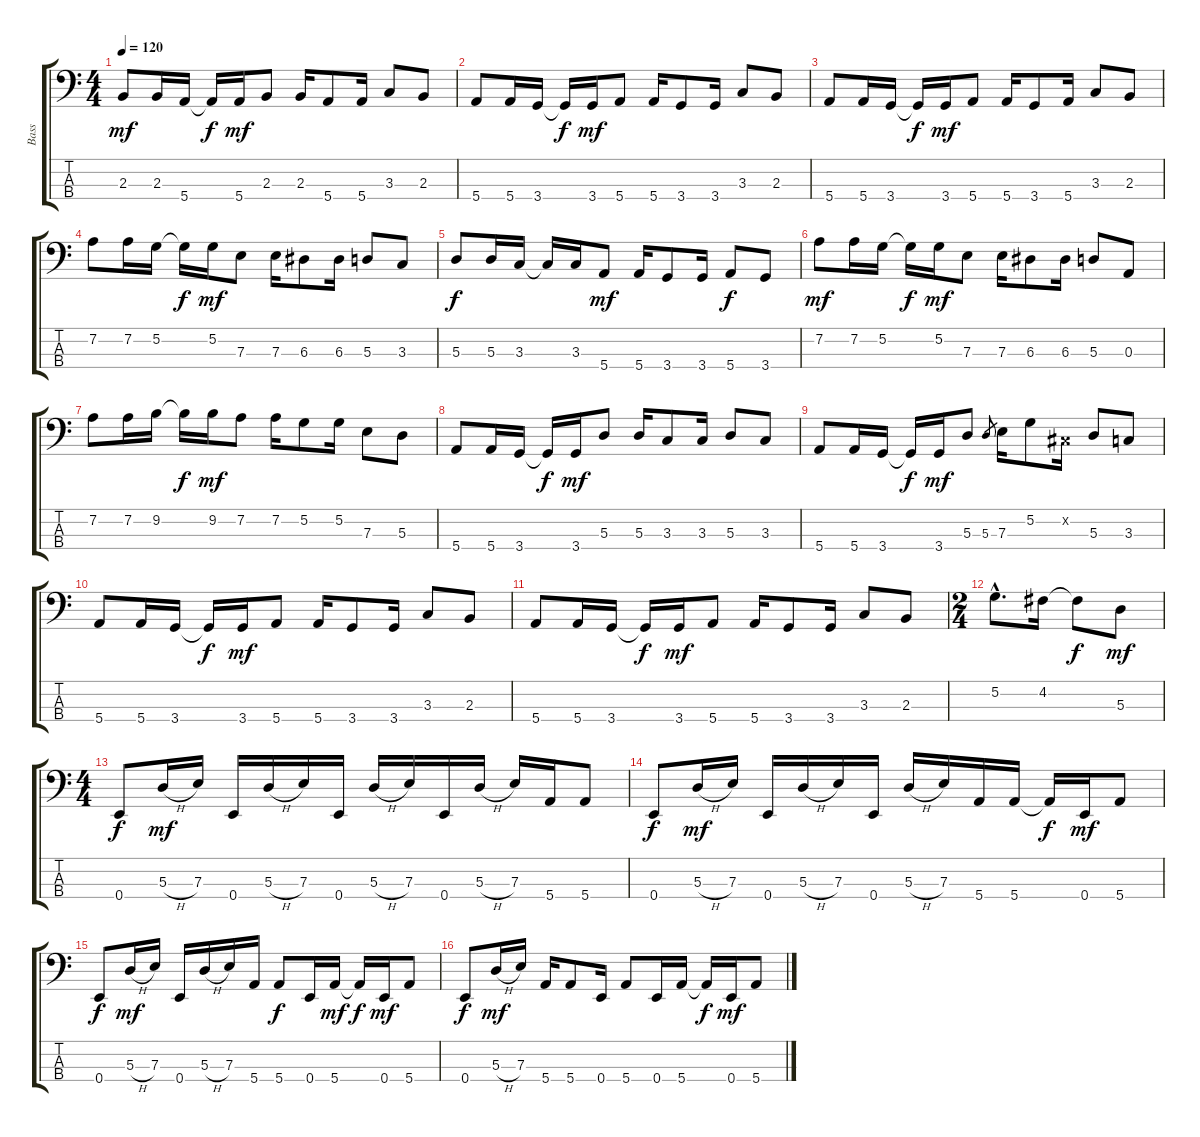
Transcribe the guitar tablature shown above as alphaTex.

\track ("Bass" "Bass") {instrument electricbassfinger}
\staff {score tabs}
\tuning (G2 D2 A1 E1) {hide}
\ts (4 4)
\tempo 120
\clef f4
\ks c
2.3.8{dy mf} 2.3.16 5.4.16 5.4{t}.16{dy f} 5.4.16{dy mf} 2.3.8 2.3.16 5.4.8 5.4.16 3.3.8 2.3.8 |
5.4.8 5.4.16 3.4.16 3.4{t}.16{dy f} 3.4.16{dy mf} 5.4.8 5.4.16 3.4.8 3.4.16 3.3.8 2.3.8 |
5.4.8 5.4.16 3.4.16 3.4{t}.16{dy f} 3.4.16{dy mf} 5.4.8 5.4.16 3.4.8 5.4.16 3.3.8 2.3.8 |
7.2.8 7.2.16 5.2.16 5.2{t}.16{dy f} 5.2.16{dy mf} 7.3.8 7.3.16 6.3.8 6.3.16 5.3.8 3.3.8 |
5.3.8{dy f} 5.3.16 3.3.16 3.3{t}.16 3.3.16 5.4.8{dy mf} 5.4.16 3.4.8 3.4.16 5.4.8{dy f} 3.4.8 |
7.2.8{dy mf} 7.2.16 5.2.16 5.2{t}.16{dy f} 5.2.16{dy mf} 7.3.8 7.3.16 6.3.8 6.3.16 5.3.8 0.3.8 |
7.2.8 7.2.16 9.2.16 9.2{t}.16{dy f} 9.2.16{dy mf} 7.2.8 7.2.16 5.2.8 5.2.16 7.3.8 5.3.8 |
5.4.8 5.4.16 3.4.16 3.4{t}.16{dy f} 3.4.16{dy mf} 5.3.8 5.3.16 3.3.8 3.3.16 5.3.8 3.3.8 |
5.4.8 5.4.16 3.4.16 3.4{t}.16{dy f} 3.4.16{dy mf} 5.3.8 5.3.8{gr} 7.3.16 5.2.8 -1.2{x}.16 5.3.8 3.3.8 |
5.4.8 5.4.16 3.4.16 3.4{t}.16{dy f} 3.4.16{dy mf} 5.4.8 5.4.16 3.4.8 3.4.16 3.3.8 2.3.8 |
5.4.8 5.4.16 3.4.16 3.4{t}.16{dy f} 3.4.16{dy mf} 5.4.8 5.4.16 3.4.8 3.4.16 3.3.8 2.3.8 |
\ts (2 4)
5.2{hac}.8{d} 4.2.16 4.2{t}.8{dy f} 5.3.8{dy mf} |
\ts (4 4)
0.4.8{dy f} 5.3{h}.16{dy mf} 7.3.16 0.4.16 5.3{h}.16 7.3.16 0.4.16 5.3{h}.16 7.3.16 0.4.16 5.3{h}.16 7.3.16 5.4.16 5.4.8 |
0.4.8{dy f} 5.3{h}.16{dy mf} 7.3.16 0.4.16 5.3{h}.16 7.3.16 0.4.16 5.3{h}.16 7.3.16 5.4.16 5.4.16 5.4{t}.16{dy f} 0.4.16{dy mf} 5.4.8 |
0.4.8{dy f} 5.3{h}.16{dy mf} 7.3.16 0.4.16 5.3{h}.16 7.3.16 5.4.16 5.4.8{dy f} 0.4.16 5.4.16{dy mf} 5.4{t}.16{dy f} 0.4.16{dy mf} 5.4.8 |
0.4.8{dy f} 5.3{h}.16{dy mf} 7.3.16 5.4.16 5.4.8 0.4.16 5.4.8 0.4.16 5.4.16 5.4{t}.16{dy f} 0.4.16{dy mf} 5.4.8
